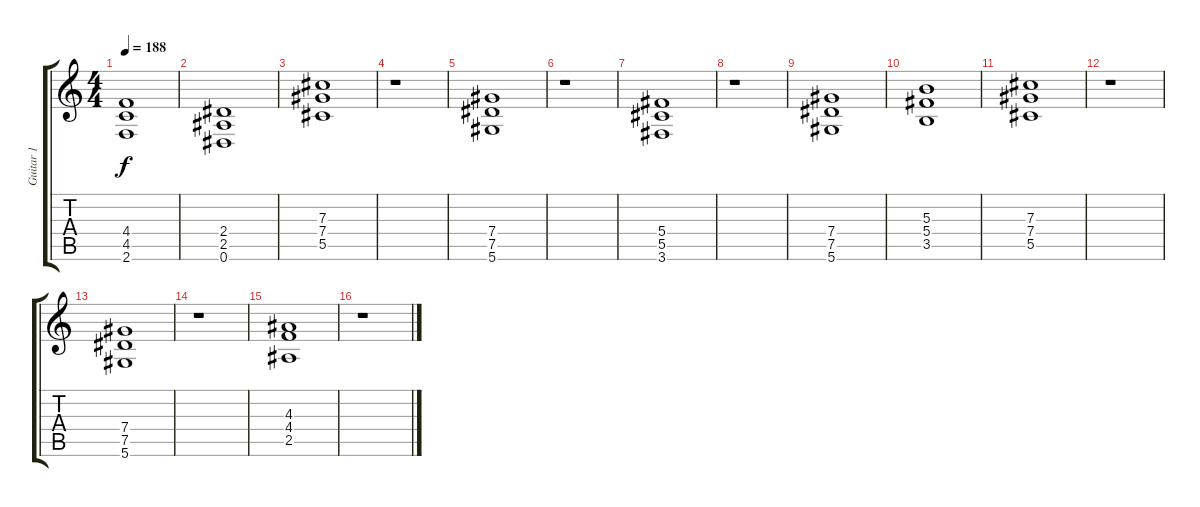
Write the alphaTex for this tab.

\track ("Guitar 1" "Guitar 1") {instrument distortionguitar}
\staff {score tabs}
\tuning (Eb4 Bb3 Gb3 Db3 Ab2 Eb2) {hide}
\ts (4 4)
\tempo 188
\clef g2
\ks c
(4.4 4.5 2.6).1{dy f} |
(2.4 2.5 0.6).1 |
(7.3 7.4 5.5).1 |
r.1 |
(7.4 7.5 5.6).1 |
r.1 |
(5.4 5.5 3.6).1 |
r.1 |
(7.4 7.5 5.6).1 |
(5.3 5.4 3.5).1 |
(7.3 7.4 5.5).1 |
r.1 |
(7.4 7.5 5.6).1 |
r.1 |
(4.3 4.4 2.5).1 |
r.1
